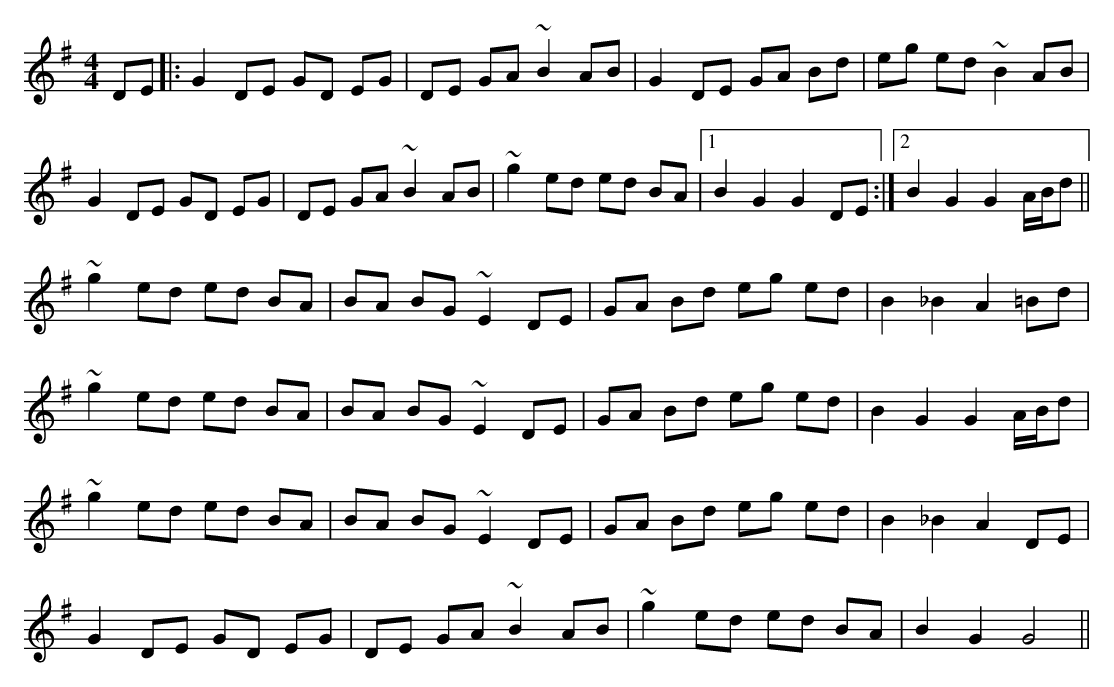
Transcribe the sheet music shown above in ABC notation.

X:1
M:4/4
K:G
DE|:G2 DE GD EG|DE GA ~B2 AB|G2 DE GA Bd|eg ed ~B2 AB|
G2 DE GD EG|DE GA ~B2 AB|~g2 ed ed BA|1 B2 G2 G2 DE:|2 B2 G2 G2 A/B/d||
~g2 ed ed BA|BA BG ~E2 DE|GA Bd eg ed|B2 _B2 A2 =Bd|
~g2 ed ed BA|BA BG ~E2 DE|GA Bd eg ed|B2 G2 G2 A/B/d|
~g2 ed ed BA|BA BG ~E2 DE|GA Bd eg ed|B2 _B2 A2 DE|
G2 DE GD EG|DE GA ~B2 AB|~g2 ed ed BA| B2 G2 G4||
